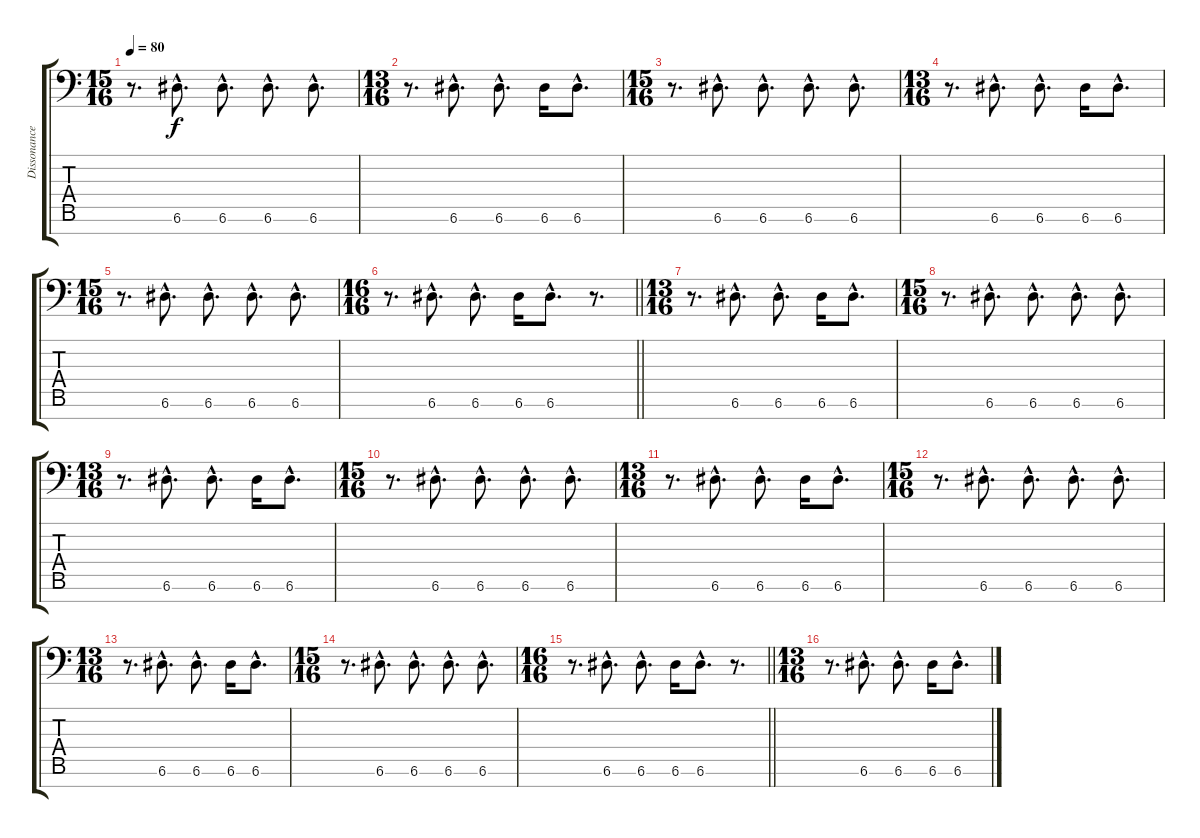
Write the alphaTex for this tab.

\track ("Dissonance - 8-String Drop-D" "Dissonance") {instrument distortionguitar}
\staff {score tabs}
\tuning (A3 F3 C3 G2 D2 A1 D1) {hide}
\ts (15 16)
\tempo 80
\clef f4
\ks c
r.8{d dy f} 6.6{hac}.8{d} 6.6{hac}.8{d} 6.6{hac}.8{d} 6.6{hac}.8{d} |
\ts (13 16)
r.8{d} 6.6{hac}.8{d} 6.6{hac}.8{d} 6.6.16 6.6{hac}.8{d} |
\ts (15 16)
r.8{d} 6.6{hac}.8{d} 6.6{hac}.8{d} 6.6{hac}.8{d} 6.6{hac}.8{d} |
\ts (13 16)
r.8{d} 6.6{hac}.8{d} 6.6{hac}.8{d} 6.6.16 6.6{hac}.8{d} |
\ts (15 16)
r.8{d} 6.6{hac}.8{d} 6.6{hac}.8{d} 6.6{hac}.8{d} 6.6{hac}.8{d} |
\ts (16 16)
\barLineRight lightlight
r.8{d} 6.6{hac}.8{d} 6.6{hac}.8{d} 6.6.16 6.6{hac}.8{d} r.8{d} |
\ts (13 16)
\section ("" "")
r.8{d} 6.6{hac}.8{d} 6.6{hac}.8{d} 6.6.16 6.6{hac}.8{d} |
\ts (15 16)
r.8{d} 6.6{hac}.8{d} 6.6{hac}.8{d} 6.6{hac}.8{d} 6.6{hac}.8{d} |
\ts (13 16)
r.8{d} 6.6{hac}.8{d} 6.6{hac}.8{d} 6.6.16 6.6{hac}.8{d} |
\ts (15 16)
r.8{d} 6.6{hac}.8{d} 6.6{hac}.8{d} 6.6{hac}.8{d} 6.6{hac}.8{d} |
\ts (13 16)
r.8{d} 6.6{hac}.8{d} 6.6{hac}.8{d} 6.6.16 6.6{hac}.8{d} |
\ts (15 16)
r.8{d} 6.6{hac}.8{d} 6.6{hac}.8{d} 6.6{hac}.8{d} 6.6{hac}.8{d} |
\ts (13 16)
r.8{d} 6.6{hac}.8{d} 6.6{hac}.8{d} 6.6.16 6.6{hac}.8{d} |
\ts (15 16)
r.8{d} 6.6{hac}.8{d} 6.6{hac}.8{d} 6.6{hac}.8{d} 6.6{hac}.8{d} |
\ts (16 16)
\barLineRight lightlight
r.8{d} 6.6{hac}.8{d} 6.6{hac}.8{d} 6.6.16 6.6{hac}.8{d} r.8{d} |
\ts (13 16)
\section ("" "")
r.8{d} 6.6{hac}.8{d} 6.6{hac}.8{d} 6.6.16 6.6{hac}.8{d}
